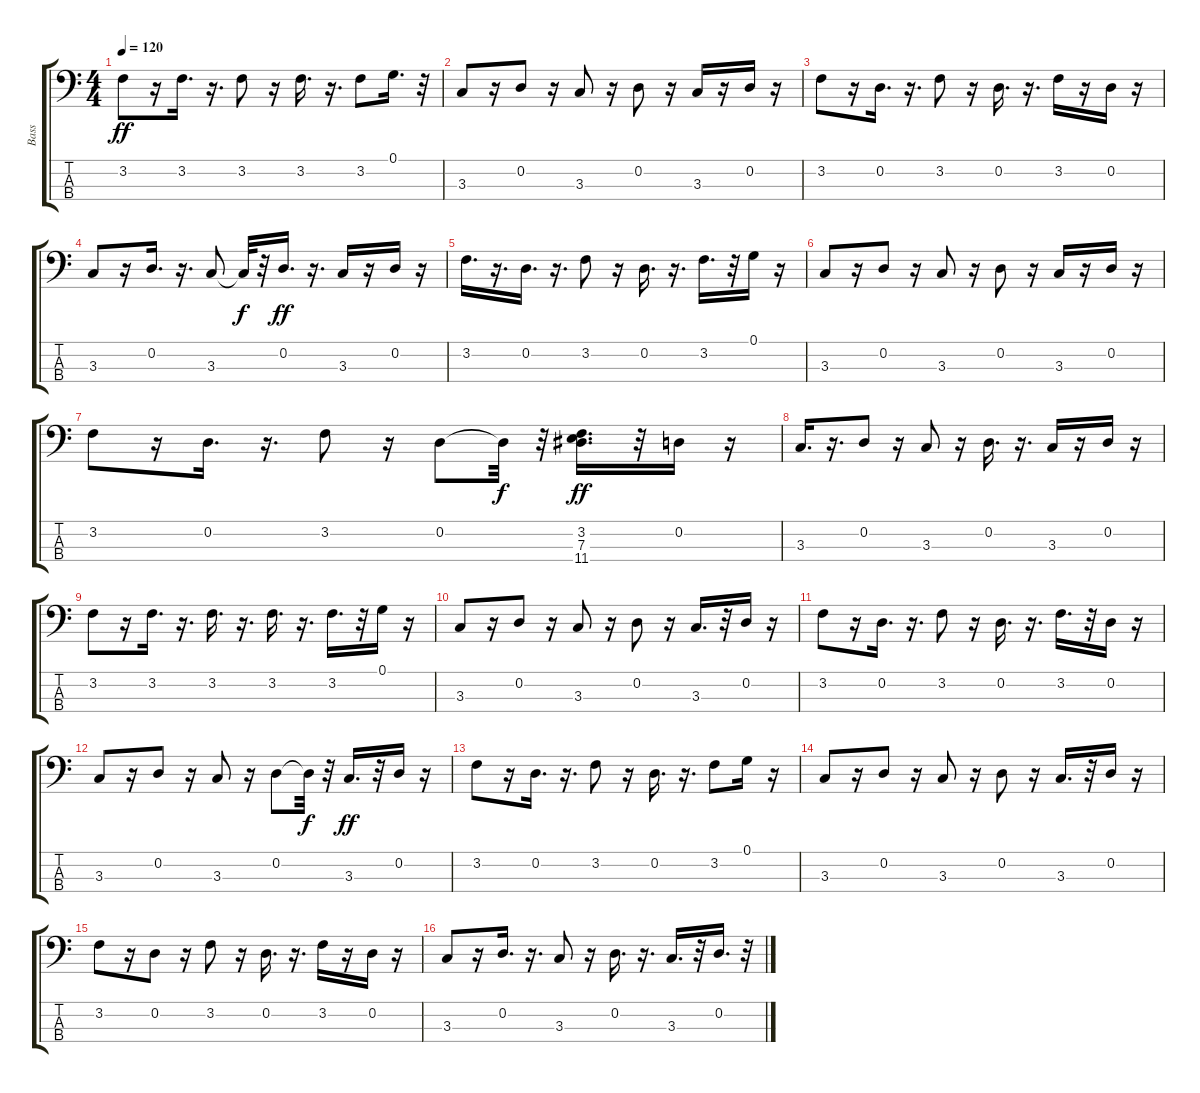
\track ("Bass" "Bass") {instrument synthbass1}
\staff {score tabs}
\tuning (G2 D2 A1 E1) {hide}
\ts (4 4)
\tempo 120
\clef f4
\ks c
3.2.8{dy ff} r.16 3.2.16{d} r.16{d} 3.2.8 r.16 3.2.16{d} r.16{d} 3.2.8 0.1.16{d} r.32 |
3.3.8 r.16 0.2.8 r.16 3.3.8 r.16 0.2.8 r.16 3.3.16 r.16 0.2.16 r.16 |
3.2.8 r.16 0.2.16{d} r.16{d} 3.2.8 r.16 0.2.16{d} r.16{d} 3.2.16 r.16 0.2.16 r.16 |
3.3.8 r.16 0.2.16{d} r.16{d} 3.3.8 3.3{t}.32{dy f} r.32 0.2.16{d dy ff} r.16{d} 3.3.16 r.16 0.2.16 r.16 |
3.2.16{d} r.16{d} 0.2.16{d} r.16{d} 3.2.8 r.16 0.2.16{d} r.16{d} 3.2.16{d} r.32 0.1.16 r.16 |
3.3.8 r.16 0.2.8 r.16 3.3.8 r.16 0.2.8 r.16 3.3.16 r.16 0.2.16 r.16 |
3.2.8 r.16 0.2.16{d} r.16{d} 3.2.8 r.16 0.2.8 0.2{t}.32{dy f} r.32 (3.2 7.3 11.4).16{d dy ff} r.32 0.2.16 r.16 |
3.3.16{d} r.16{d} 0.2.8 r.16 3.3.8 r.16 0.2.16{d} r.16{d} 3.3.16 r.16 0.2.16 r.16 |
3.2.8 r.16 3.2.16{d} r.16{d} 3.2.16{d} r.16{d} 3.2.16{d} r.16{d} 3.2.16{d} r.32 0.1.16 r.16 |
3.3.8 r.16 0.2.8 r.16 3.3.8 r.16 0.2.8 r.16 3.3.16{d} r.32 0.2.16 r.16 |
3.2.8 r.16 0.2.16{d} r.16{d} 3.2.8 r.16 0.2.16{d} r.16{d} 3.2.16{d} r.32 0.2.16 r.16 |
3.3.8 r.16 0.2.8 r.16 3.3.8 r.16 0.2.8 0.2{t}.32{dy f} r.32 3.3.16{d dy ff} r.32 0.2.16 r.16 |
3.2.8 r.16 0.2.16{d} r.16{d} 3.2.8 r.16 0.2.16{d} r.16{d} 3.2.8 0.1.16 r.16 |
3.3.8 r.16 0.2.8 r.16 3.3.8 r.16 0.2.8 r.16 3.3.16{d} r.32 0.2.16 r.16 |
3.2.8 r.16 0.2.8 r.16 3.2.8 r.16 0.2.16{d} r.16{d} 3.2.16 r.16 0.2.16 r.16 |
3.3.8 r.16 0.2.16{d} r.16{d} 3.3.8 r.16 0.2.16{d} r.16{d} 3.3.16{d} r.32 0.2.16{d} r.32
